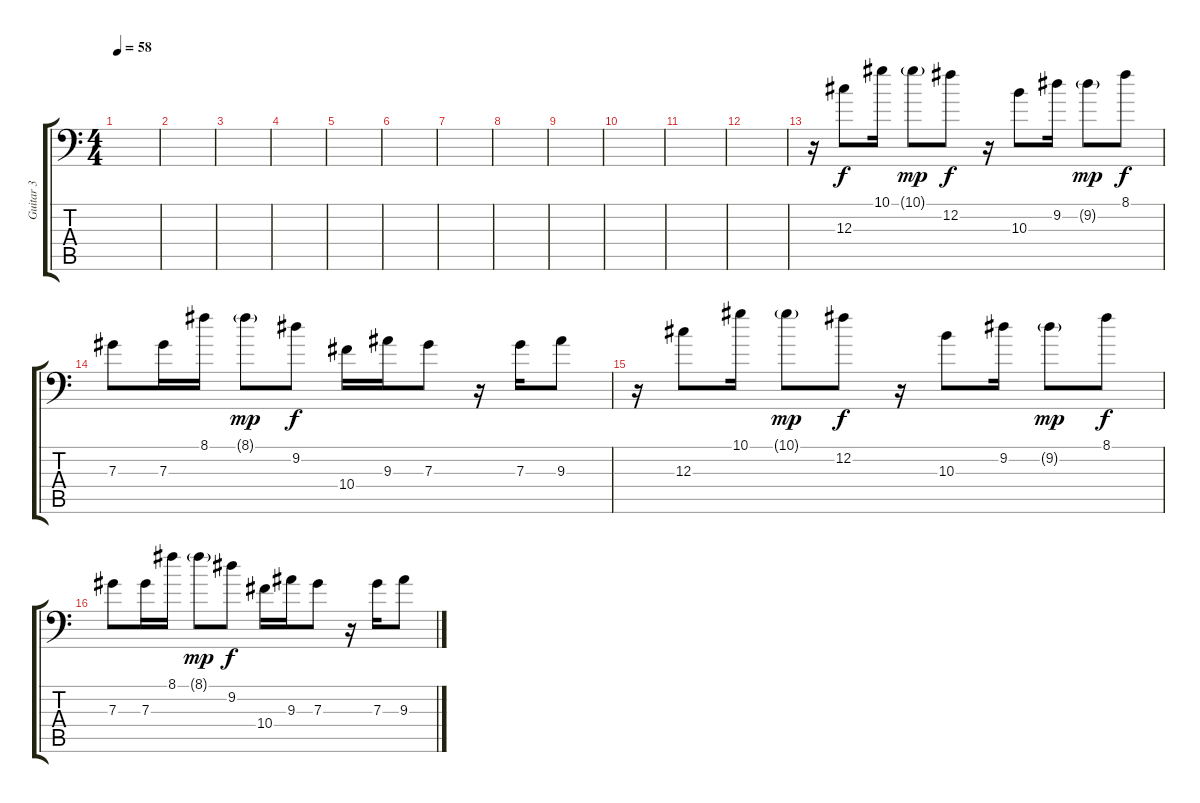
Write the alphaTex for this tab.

\track ("Guitar 3" "Guitar 3") {instrument overdrivenguitar}
\staff {score tabs}
\tuning (Bb3 Gb3 Db3 Ab2 Db2 Ab1) {hide}
\ts (4 4)
\tempo 58
\clef f4
\ks c
|
|
|
|
|
|
|
|
|
|
|
|
r.16 12.3.8 10.1.16 10.1{g}.8{dy mp} 12.2.8{dy f} r.16 10.3.8 9.2.16 9.2{g}.8{dy mp} 8.1.8{dy f} |
7.3.8 7.3.16 8.1.16 8.1{g}.8{dy mp} 9.2.8{dy f} 10.4.16 9.3.16 7.3.8 r.16 7.3.16 9.3.8 |
r.16 12.3.8 10.1.16 10.1{g}.8{dy mp} 12.2.8{dy f} r.16 10.3.8 9.2.16 9.2{g}.8{dy mp} 8.1.8{dy f} |
7.3.8 7.3.16 8.1.16 8.1{g}.8{dy mp} 9.2.8{dy f} 10.4.16 9.3.16 7.3.8 r.16 7.3.16 9.3.8
